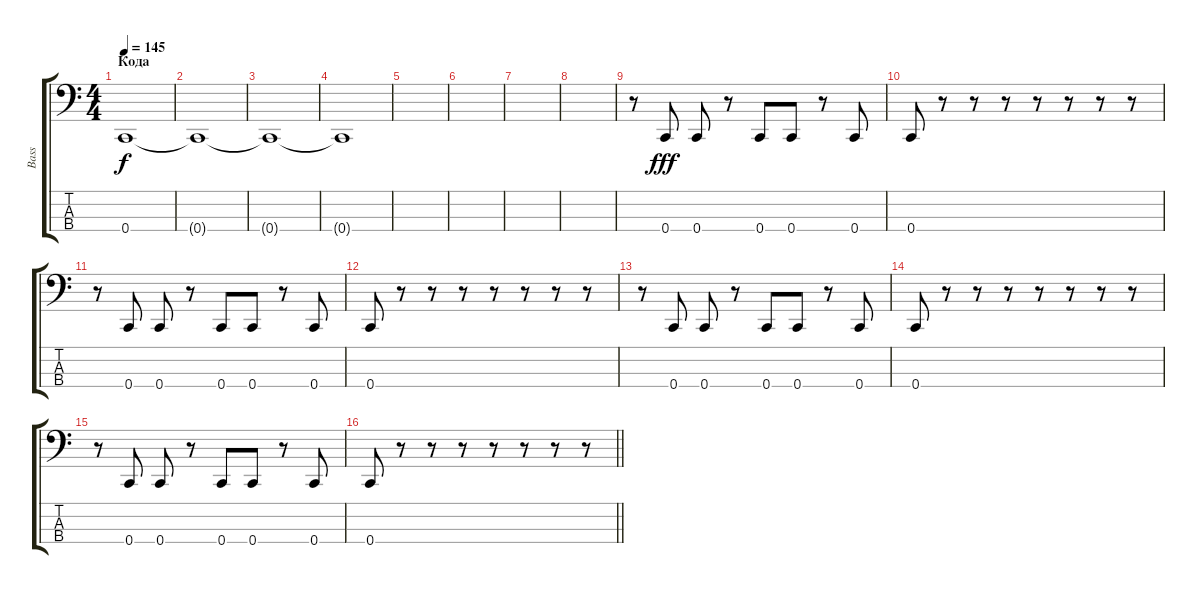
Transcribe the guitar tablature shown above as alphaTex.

\track ("Bass" "Bass") {instrument electricbasspick}
\staff {score tabs}
\tuning (F2 C2 G1 C1) {hide}
\ts (4 4)
\section ("" "Кода")
\tempo 145
\clef f4
\ks c
0.4.1{dy f} |
0.4{t}.1 |
0.4{t}.1 |
0.4{t}.1 |
|
|
|
|
r.8 0.4.8{dy fff} 0.4.8 r.8 0.4.8 0.4.8 r.8 0.4.8 |
0.4.8 r.8 r.8 r.8 r.8 r.8 r.8 r.8 |
r.8 0.4.8 0.4.8 r.8 0.4.8 0.4.8 r.8 0.4.8 |
0.4.8 r.8 r.8 r.8 r.8 r.8 r.8 r.8 |
r.8 0.4.8 0.4.8 r.8 0.4.8 0.4.8 r.8 0.4.8 |
0.4.8 r.8 r.8 r.8 r.8 r.8 r.8 r.8 |
r.8 0.4.8 0.4.8 r.8 0.4.8 0.4.8 r.8 0.4.8 |
\barLineRight lightlight
0.4.8 r.8 r.8 r.8 r.8 r.8 r.8 r.8
